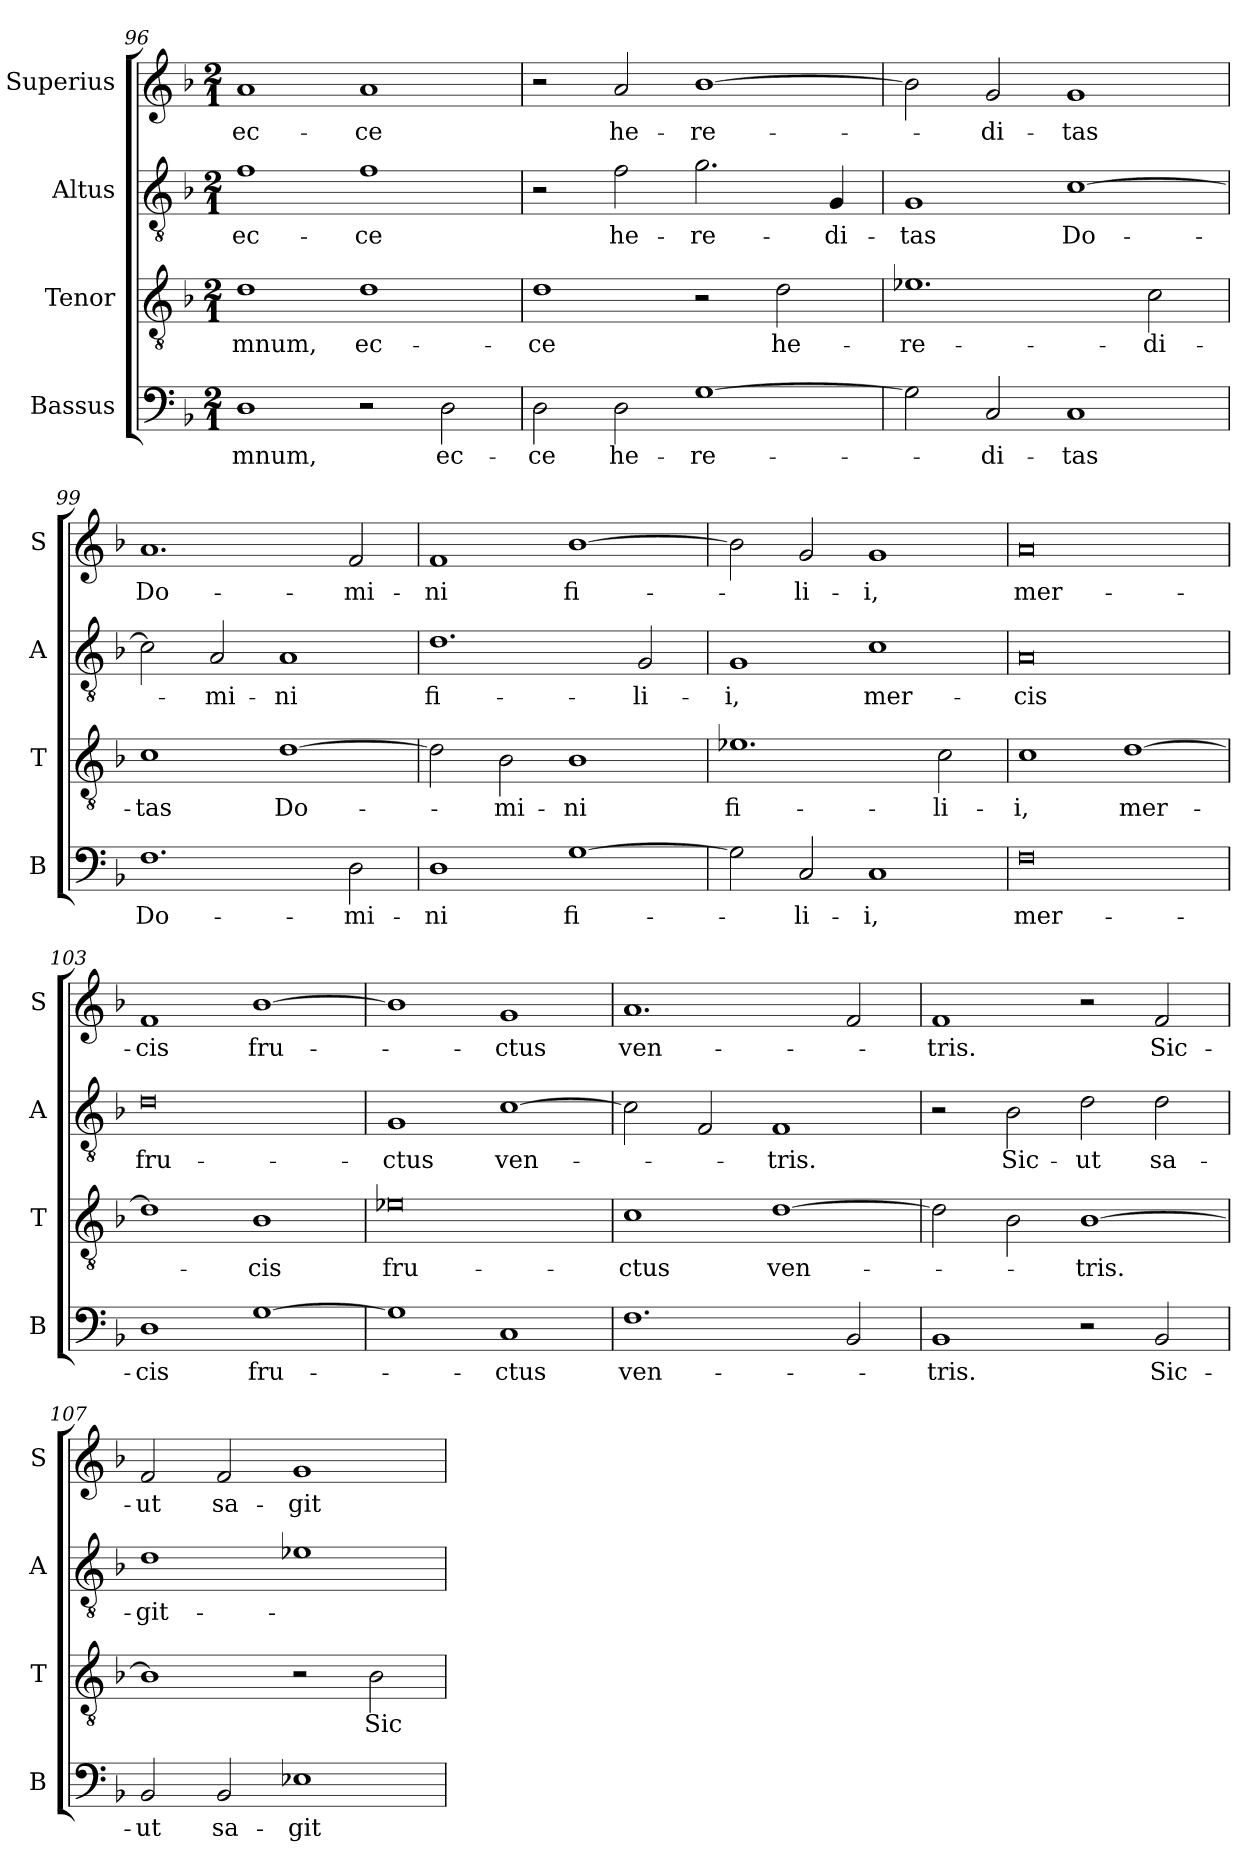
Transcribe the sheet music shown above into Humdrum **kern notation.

**kern	**text	**kern	**text	**kern	**text	**kern	**text
*part4	*part4	*part3	*part3	*part2	*part2	*part1	*part1
*staff4	*staff4	*staff3	*staff3	*staff2	*staff2	*staff1	*staff1
*I"Bassus	*	*I"Tenor	*	*I"Altus	*	*I"Superius	*
*I'B	*	*I'T	*	*I'A	*	*I'S	*
*clefF4	*	*clefGv2	*	*clefGv2	*	*clefG2	*
*k[b-]	*	*k[b-]	*	*k[b-]	*	*k[b-]	*
*F:	*	*F:	*	*F:	*	*F:	*
*M2/1	*	*M2/1	*	*M2/1	*	*M2/1	*
=96	=96	=96	=96	=96	=96	=96	=96
1D	-mnum,	1d	-mnum,	1f	ec-	1a	ec-
2r	.	1d	ec-	1f	-ce	1a	-ce
2D	ec-	.	.	.	.	.	.
=97	=97	=97	=97	=97	=97	=97	=97
2D	-ce	1d	-ce	2r	.	2r	.
2D	he-	.	.	2f	he-	2a	he-
[1G	-re-	2r	.	2.g	-re-	[1b-	-re-
.	.	2d	he-	.	.	.	.
.	.	.	.	4G	-di-	.	.
=98	=98	=98	=98	=98	=98	=98	=98
2G]	.	1.e-X	-re-	1G	-tas	2b-]	.
2C	-di-	.	.	.	.	2g	-di-
1C	-tas	.	.	[1c	Do-	1g	-tas
.	.	2c	-di-	.	.	.	.
=99	=99	=99	=99	=99	=99	=99	=99
1.F	Do-	1c	-tas	2c]	.	1.a	Do-
.	.	.	.	2A	-mi-	.	.
.	.	[1d	Do-	1A	-ni	.	.
2D	-mi-	.	.	.	.	2f	-mi-
=100	=100	=100	=100	=100	=100	=100	=100
1D	-ni	2d]	.	1.d	fi-	1f	-ni
.	.	2B-	-mi-	.	.	.	.
[1G	fi-	1B-	-ni	.	.	[1b-	fi-
.	.	.	.	2G	-li-	.	.
=101	=101	=101	=101	=101	=101	=101	=101
2G]	.	1.e-X	fi-	1G	-i,	2b-]	.
2C	-li-	.	.	.	.	2g	-li-
1C	-i,	.	.	1c	mer-	1g	-i,
.	.	2c	-li-	.	.	.	.
=102	=102	=102	=102	=102	=102	=102	=102
0F	mer-	1c	-i,	0A	-cis	0a	mer-
.	.	[1d	mer-	.	.	.	.
=103	=103	=103	=103	=103	=103	=103	=103
1D	-cis	1d]	.	0d	fru-	1f	-cis
[1G	fru-	1B-	-cis	.	.	[1b-	fru-
=104	=104	=104	=104	=104	=104	=104	=104
1G]	.	0e-X	fru-	1G	-ctus	1b-]	.
1C	-ctus	.	.	[1c	ven-	1g	-ctus
=105	=105	=105	=105	=105	=105	=105	=105
1.F	ven-	1c	-ctus	2c]	.	1.a	ven-
.	.	.	.	2F	.	.	.
.	.	[1d	ven-	1F	-tris.	.	.
2BB-	.	.	.	.	.	2f	.
=106	=106	=106	=106	=106	=106	=106	=106
1BB-	-tris.	2d]	.	2r	.	1f	-tris.
.	.	2B-	.	2B-	Sic-	.	.
2r	.	[1B-	-tris.	2d	-ut	2r	.
2BB-	Sic-	.	.	2d	sa-	2f	Sic-
=107	=107	=107	=107	=107	=107	=107	=107
2BB-	-ut	1B-]	.	1d	-git-	2f	-ut
2BB-	sa-	.	.	.	.	2f	sa-
1E-X	-git-	2r	.	1e-X	.	1g	-git-
.	.	2B-	Sic-	.	.	.	.
=	=	=	=	=	=	=	=
*-	*-	*-	*-	*-	*-	*-	*-
